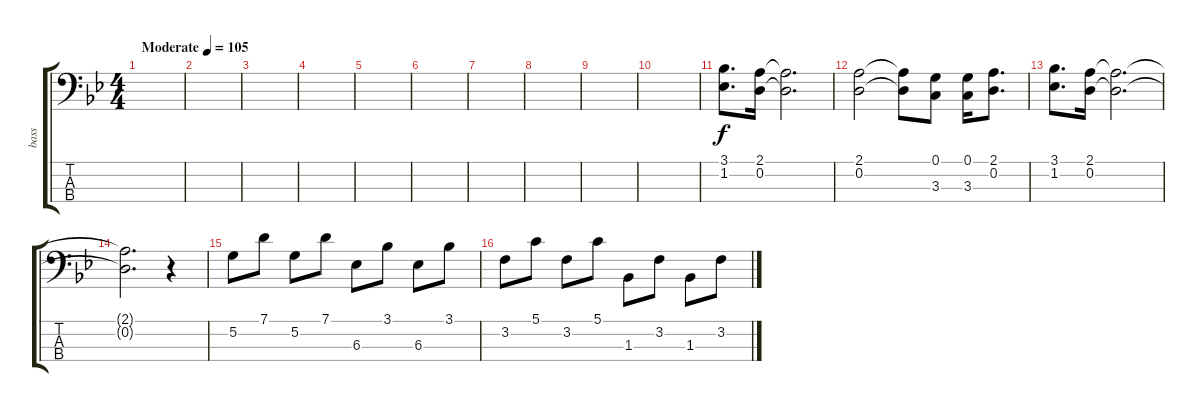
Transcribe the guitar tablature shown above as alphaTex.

\track ("bass" "bass") {instrument synthbass2}
\staff {score tabs}
\tuning (G2 D2 A1 E1) {hide}
\ts (4 4)
\tempo (105 "Moderate")
\clef f4
\ks bb
|
|
|
|
|
|
|
|
|
|
(3.1 1.2).8{d} (2.1 0.2).16 (2.1{t} 0.2{t}).2{d} |
(2.1 0.2).2 (2.1{t} 0.2{t}).8 (0.1 3.3).8 (0.1 3.3).16 (2.1 0.2).8{d} |
(3.1 1.2).8{d} (2.1 0.2).16 (2.1{t} 0.2{t}).2{d} |
(2.1{t} 0.2{t}).2{d} r.4 |
5.2.8 7.1.8 5.2.8 7.1.8 6.3.8 3.1.8 6.3.8 3.1.8 |
3.2.8 5.1.8 3.2.8 5.1.8 1.3.8 3.2.8 1.3.8 3.2.8
